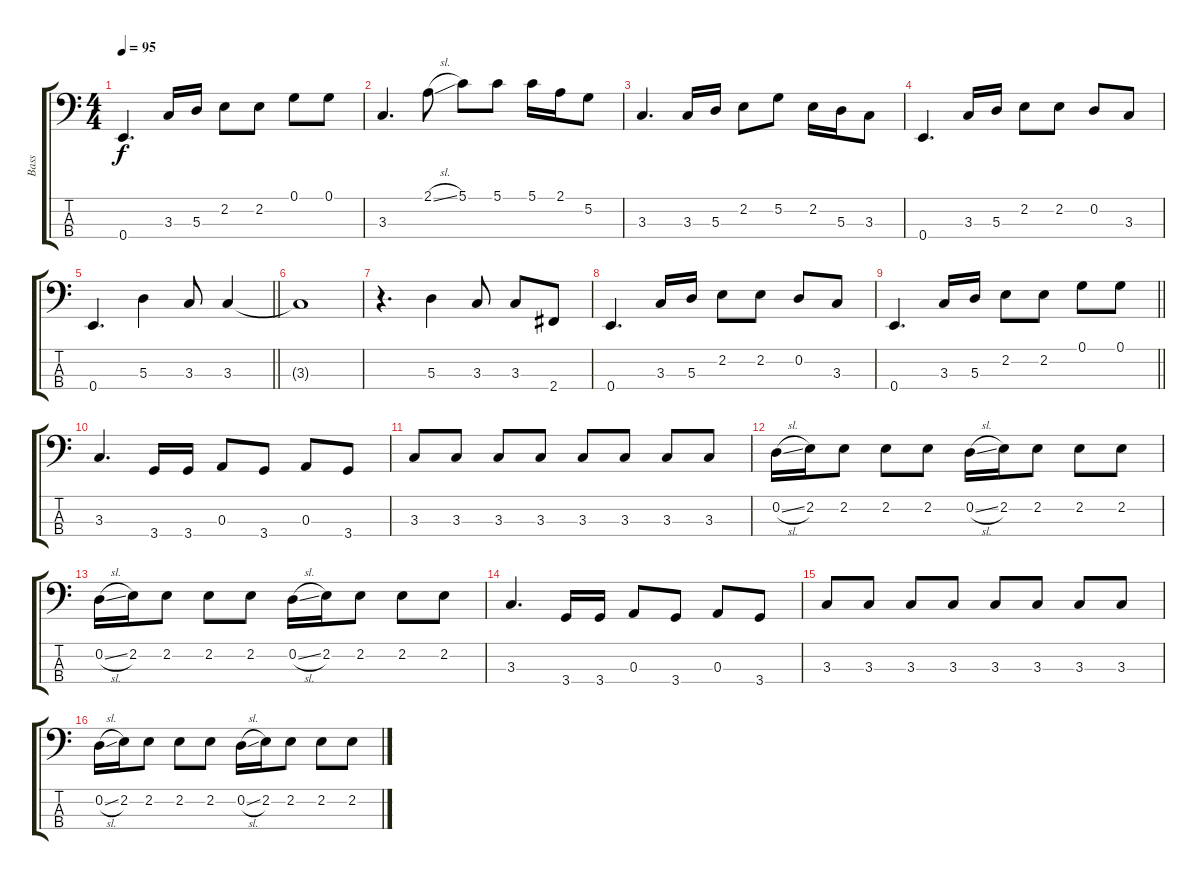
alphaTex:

\track ("Bass" "Bass") {instrument electricbassfinger}
\staff {score tabs}
\tuning (G2 D2 A1 E1) {hide}
\ts (4 4)
\tempo 95
\clef f4
\ks c
0.4.4{d dy f} 3.3.16 5.3.16 2.2.8 2.2.8 0.1.8 0.1.8 |
3.3.4{d} 2.1{sl}.8 5.1.8 5.1.8 5.1.16 2.1.16 5.2.8 |
3.3.4{d} 3.3.16 5.3.16 2.2.8 5.2.8 2.2.16 5.3.16 3.3.8 |
0.4.4{d} 3.3.16 5.3.16 2.2.8 2.2.8 0.2.8 3.3.8 |
\barLineRight lightlight
0.4.4{d} 5.3.4 3.3.8 3.3.4 |
3.3{t}.1 |
r.4{d} 5.3.4 3.3.8 3.3.8 2.4.8 |
0.4.4{d} 3.3.16 5.3.16 2.2.8 2.2.8 0.2.8 3.3.8 |
\barLineRight lightlight
0.4.4{d} 3.3.16 5.3.16 2.2.8 2.2.8 0.1.8 0.1.8 |
3.3.4{d} 3.4.16 3.4.16 0.3.8 3.4.8 0.3.8 3.4.8 |
3.3.8 3.3.8 3.3.8 3.3.8 3.3.8 3.3.8 3.3.8 3.3.8 |
0.2{sl}.16 2.2.16 2.2.8 2.2.8 2.2.8 0.2{sl}.16 2.2.16 2.2.8 2.2.8 2.2.8 |
0.2{sl}.16 2.2.16 2.2.8 2.2.8 2.2.8 0.2{sl}.16 2.2.16 2.2.8 2.2.8 2.2.8 |
3.3.4{d} 3.4.16 3.4.16 0.3.8 3.4.8 0.3.8 3.4.8 |
3.3.8 3.3.8 3.3.8 3.3.8 3.3.8 3.3.8 3.3.8 3.3.8 |
0.2{sl}.16 2.2.16 2.2.8 2.2.8 2.2.8 0.2{sl}.16 2.2.16 2.2.8 2.2.8 2.2.8
